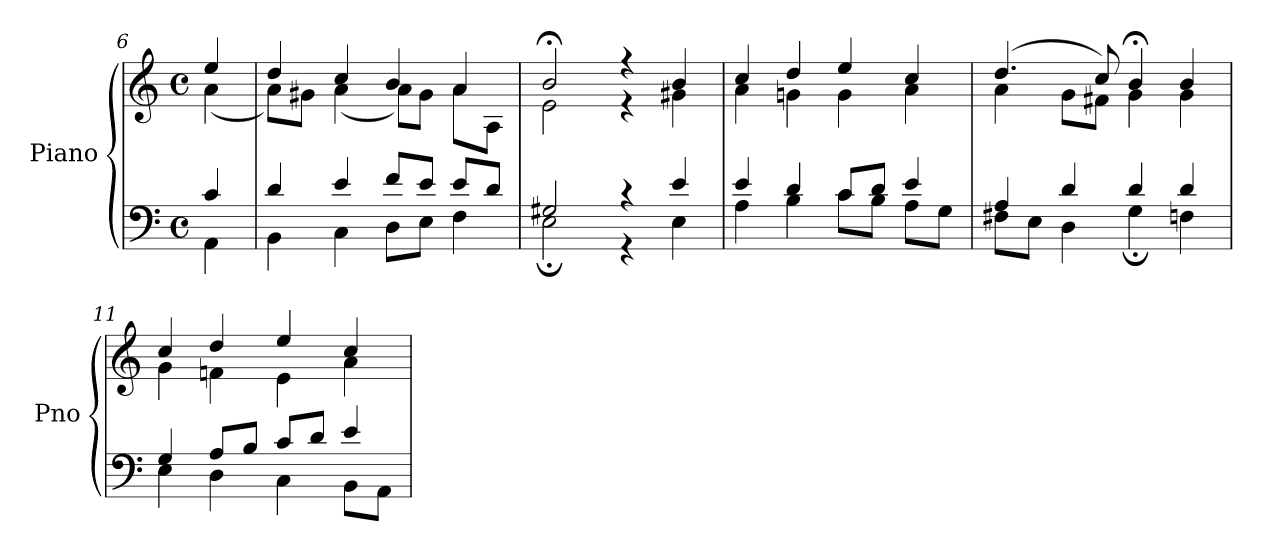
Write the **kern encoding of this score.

**kern	**kern
*part1	*part1
*staff2	*staff1
*I"Piano	*
*I'Pno	*
*clefF4	*clefG2
*k[]	*k[]
*M4/4	*M4/4
*met(c)	*met(c)
=6	=6
*^	*^
4c/	4AA\	4ee/	(<4a\
=7	=7	=7	=7
4d/	4BB\	4dd/	8a\L)
.	.	.	8g#X\J
4e/	4C\	4cc/	(<4a\
8f/L	8D\L	4b/	8a\L)
8e/J	8E\J	.	8g#\J
8e/L	4F\	4a/	8a\L
8d/J	.	.	8A\J
=8	=8	=8	=8
2G#X/	2E;\	2b;</	2e\
4r	4r	4r	4r
4e/	4E\	4b/	4g#X\
=9	=9	=9	=9
4e/	4A\	4cc/	4a\
4d/	4B\	4dd/	4gn\
8c/L	8c\L	4ee/	4g\
8d/J	8B\J	.	.
4e/	8A\L	4cc/	4a\
.	8G\J	.	.
=10	=10	=10	=10
4A/	8F#X\L	(>4.dd/	4a\
.	8E\J	.	.
4d/	4D\	.	8g\L
.	.	8cc/)	8f#X\J
4d/	4G;\	4b;</	4g\
4d/	4Fn\	4b/	4g\
=11	=11	=11	=11
4G/	4E\	4cc/	4g\
8A/L	4D\	4dd/	4fn\
8B/J	.	.	.
8c/L	4C\	4ee/	4e\
8d/J	.	.	.
4e/	8BB\L	4cc/	4a\
.	8AA\J	.	.
*v	*v	*	*
*	*v	*v
=	=
*-	*-
